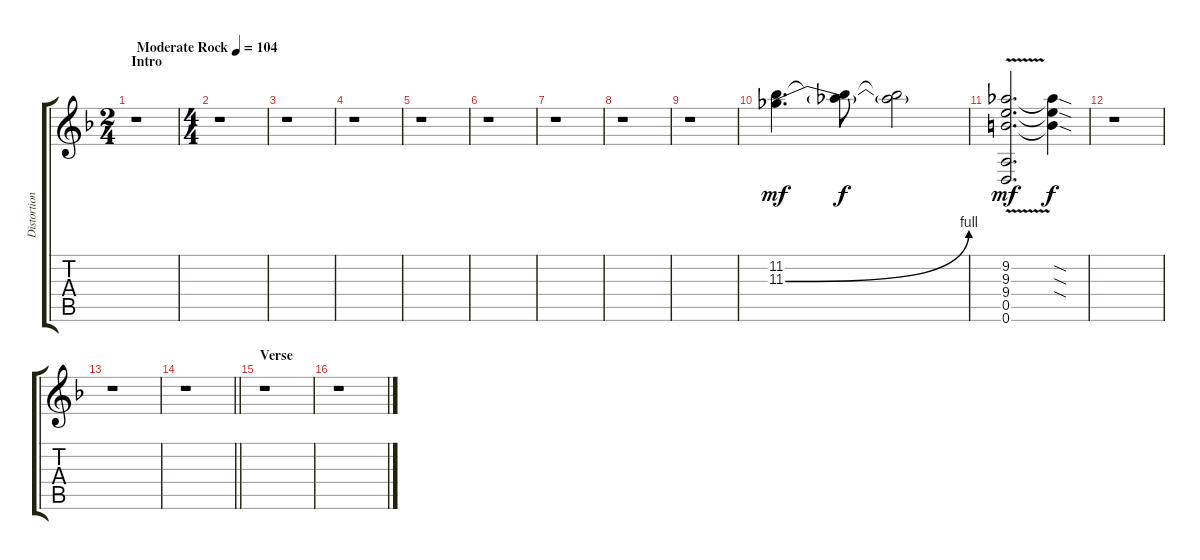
\track ("Distortion w/Slide" "Distortion") {instrument distortionguitar}
\staff {score tabs}
\tuning (E4 B3 G3 D3 A2 D2) {hide}
\ts (2 4)
\section ("" "Intro")
\tempo (104 "Moderate Rock")
\clef g2
\ks f
r.1{dy mf instrument distortionguitar} |
\ts (4 4)
r.1 |
r.1 |
r.1 |
r.1 |
r.1 |
r.1 |
r.1 |
r.1 |
(11.2 11.3{be (bend 0 0 60 4)}).4{d} (11.2{t} 11.3{t}).8{dy f} (11.2{t} 11.3{t}).2 |
(9.2 9.3 9.4 0.5 0.6{v}).2{d dy mf} (9.2{sod t} 9.3{sod t} 9.4{sod t}).4{dy f} |
r.1 |
r.1 |
\barLineRight lightlight
r.1 |
\section ("" "Verse")
r.1 |
r.1
